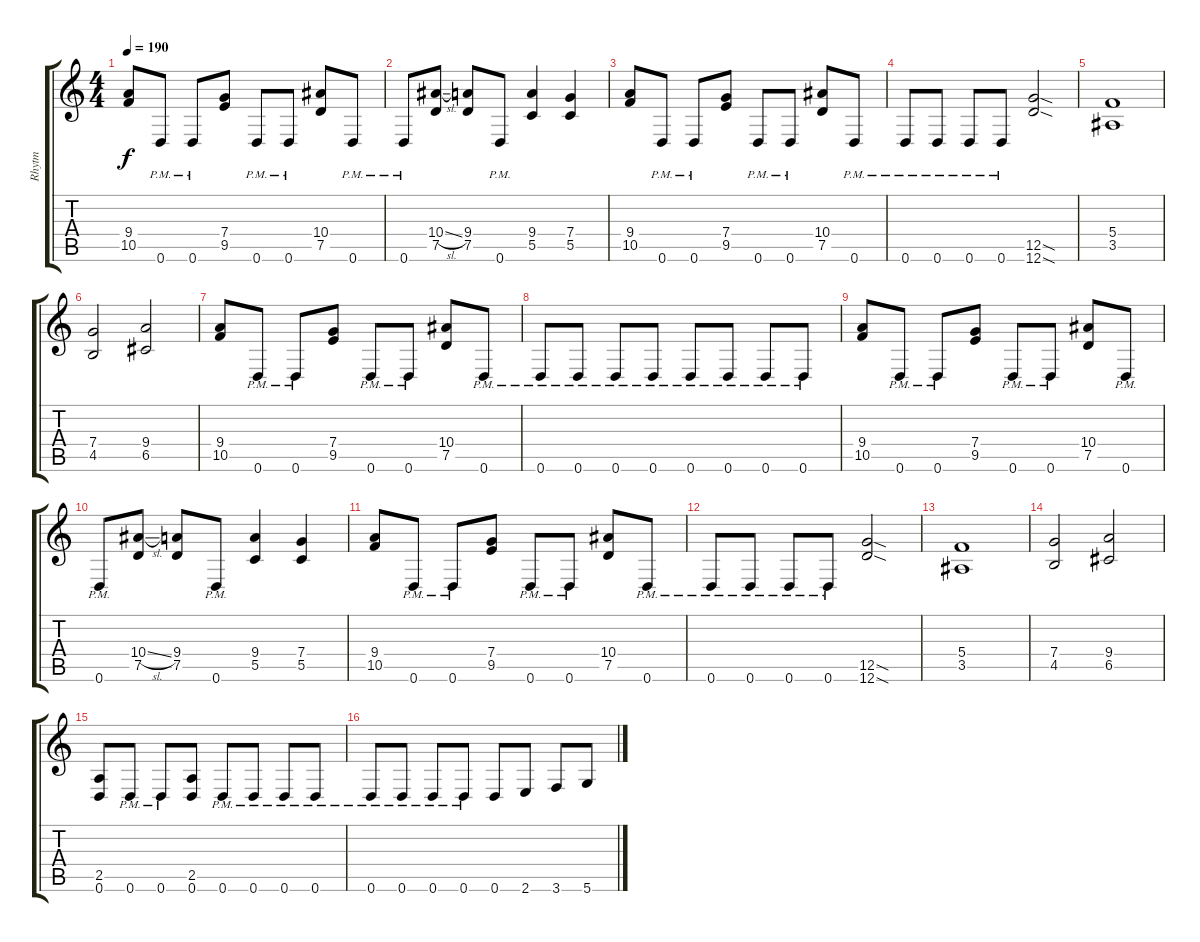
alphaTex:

\track ("Rhytm" "Rhytm") {instrument distortionguitar}
\staff {score tabs}
\tuning (D4 A3 F3 C3 G2 D2) {hide}
\ts (4 4)
\tempo 190
\clef g2
\ks c
(9.4 10.5).8{dy f} 0.6{pm}.8 0.6{pm}.8 (7.4 9.5).8 0.6{pm}.8 0.6{pm}.8 (10.4 7.5).8 0.6{pm}.8 |
0.6{pm}.8 (10.4{sl} 7.5).8 (9.4 7.5).8 0.6{pm}.8 (9.4 5.5).4 (7.4 5.5).4 |
(9.4 10.5).8 0.6{pm}.8 0.6{pm}.8 (7.4 9.5).8 0.6{pm}.8 0.6{pm}.8 (10.4 7.5).8 0.6{pm}.8 |
0.6{pm}.8 0.6{pm}.8 0.6{pm}.8 0.6{pm}.8 (12.5{sod} 12.6{sod}).2 |
(5.4 3.5).1 |
(7.4 4.5).2 (9.4 6.5).2 |
(9.4 10.5).8 0.6{pm}.8 0.6{pm}.8 (7.4 9.5).8 0.6{pm}.8 0.6{pm}.8 (10.4 7.5).8 0.6{pm}.8 |
0.6{pm}.8 0.6{pm}.8 0.6{pm}.8 0.6{pm}.8 0.6{pm}.8 0.6{pm}.8 0.6{pm}.8 0.6{pm}.8 |
(9.4 10.5).8 0.6{pm}.8 0.6{pm}.8 (7.4 9.5).8 0.6{pm}.8 0.6{pm}.8 (10.4 7.5).8 0.6{pm}.8 |
0.6{pm}.8 (10.4{sl} 7.5).8 (9.4 7.5).8 0.6{pm}.8 (9.4 5.5).4 (7.4 5.5).4 |
(9.4 10.5).8 0.6{pm}.8 0.6{pm}.8 (7.4 9.5).8 0.6{pm}.8 0.6{pm}.8 (10.4 7.5).8 0.6{pm}.8 |
0.6{pm}.8 0.6{pm}.8 0.6{pm}.8 0.6{pm}.8 (12.5{sod} 12.6{sod}).2 |
(5.4 3.5).1 |
(7.4 4.5).2 (9.4 6.5).2 |
(2.5 0.6).8 0.6{pm}.8 0.6{pm}.8 (2.5 0.6).8 0.6{pm}.8 0.6{pm}.8 0.6{pm}.8 0.6{pm}.8 |
0.6{pm}.8 0.6{pm}.8 0.6{pm}.8 0.6{pm}.8 0.6.8 2.6.8 3.6.8 5.6.8
